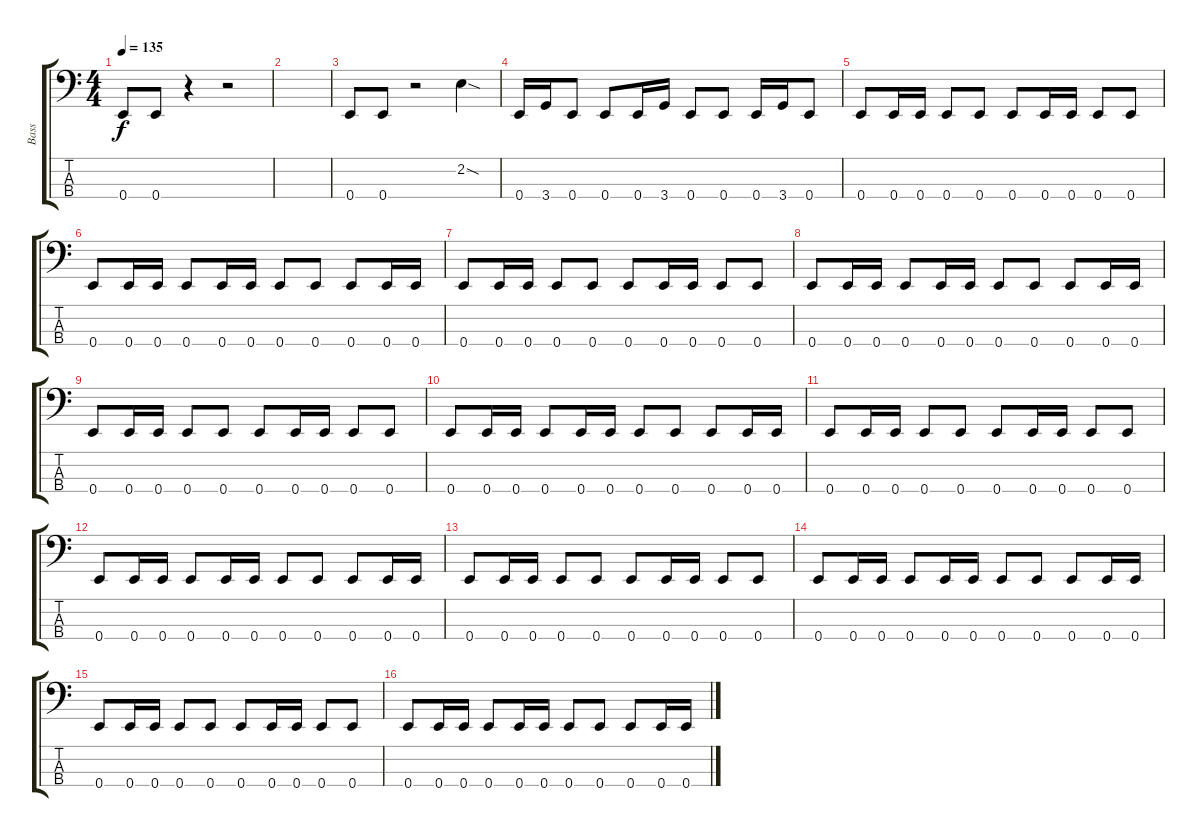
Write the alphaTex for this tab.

\track ("Bass" "Bass") {instrument electricbassfinger}
\staff {score tabs}
\tuning (G2 D2 A1 E1) {hide}
\ts (4 4)
\tempo 135
\clef f4
\ks c
0.4.8{dy f} 0.4.8 r.4 r.2 |
|
0.4.8 0.4.8 r.2 2.2{sod}.4 |
0.4.16 3.4.16 0.4.8 0.4.8 0.4.16 3.4.16 0.4.8 0.4.8 0.4.16 3.4.16 0.4.8 |
0.4.8 0.4.16 0.4.16 0.4.8 0.4.8 0.4.8 0.4.16 0.4.16 0.4.8 0.4.8 |
0.4.8 0.4.16 0.4.16 0.4.8 0.4.16 0.4.16 0.4.8 0.4.8 0.4.8 0.4.16 0.4.16 |
0.4.8 0.4.16 0.4.16 0.4.8 0.4.8 0.4.8 0.4.16 0.4.16 0.4.8 0.4.8 |
0.4.8 0.4.16 0.4.16 0.4.8 0.4.16 0.4.16 0.4.8 0.4.8 0.4.8 0.4.16 0.4.16 |
0.4.8 0.4.16 0.4.16 0.4.8 0.4.8 0.4.8 0.4.16 0.4.16 0.4.8 0.4.8 |
0.4.8 0.4.16 0.4.16 0.4.8 0.4.16 0.4.16 0.4.8 0.4.8 0.4.8 0.4.16 0.4.16 |
0.4.8 0.4.16 0.4.16 0.4.8 0.4.8 0.4.8 0.4.16 0.4.16 0.4.8 0.4.8 |
0.4.8 0.4.16 0.4.16 0.4.8 0.4.16 0.4.16 0.4.8 0.4.8 0.4.8 0.4.16 0.4.16 |
0.4.8 0.4.16 0.4.16 0.4.8 0.4.8 0.4.8 0.4.16 0.4.16 0.4.8 0.4.8 |
0.4.8 0.4.16 0.4.16 0.4.8 0.4.16 0.4.16 0.4.8 0.4.8 0.4.8 0.4.16 0.4.16 |
0.4.8 0.4.16 0.4.16 0.4.8 0.4.8 0.4.8 0.4.16 0.4.16 0.4.8 0.4.8 |
0.4.8 0.4.16 0.4.16 0.4.8 0.4.16 0.4.16 0.4.8 0.4.8 0.4.8 0.4.16 0.4.16
